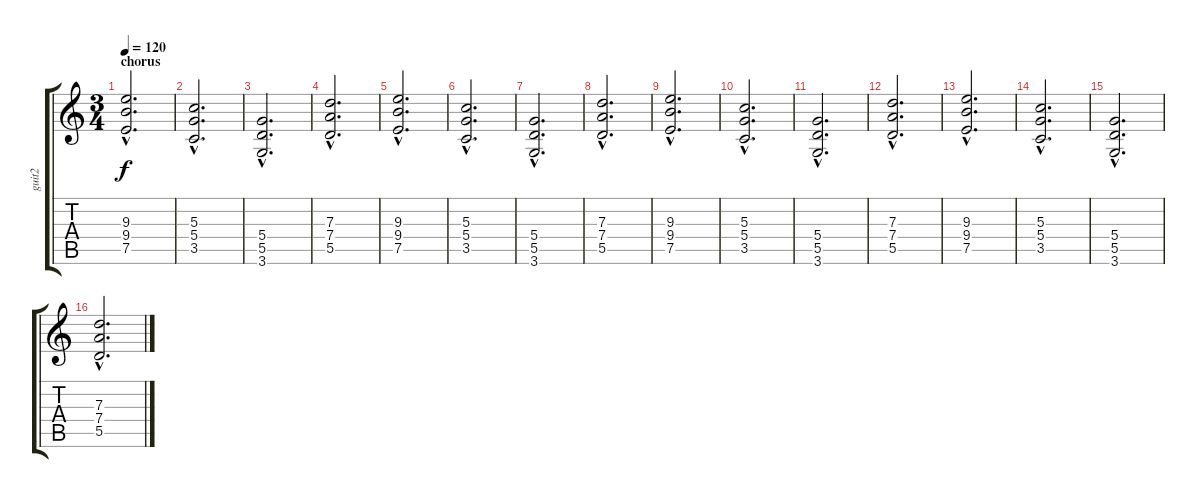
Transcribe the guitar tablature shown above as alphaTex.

\track ("guit2" "guit2") {instrument distortionguitar}
\staff {score tabs}
\tuning (E4 B3 G3 D3 A2 E2) {hide}
\ts (3 4)
\section ("" "chorus")
\tempo 120
\clef g2
\ks c
(9.3{hac} 9.4{hac} 7.5{hac}).2{d dy f} |
(5.3{hac} 5.4{hac} 3.5{hac}).2{d} |
(5.4{hac} 5.5{hac} 3.6{hac}).2{d} |
(7.3{hac} 7.4{hac} 5.5{hac}).2{d} |
(9.3{hac} 9.4{hac} 7.5{hac}).2{d} |
(5.3{hac} 5.4{hac} 3.5{hac}).2{d} |
(5.4{hac} 5.5{hac} 3.6{hac}).2{d} |
(7.3{hac} 7.4{hac} 5.5{hac}).2{d} |
(9.3{hac} 9.4{hac} 7.5{hac}).2{d} |
(5.3{hac} 5.4{hac} 3.5{hac}).2{d} |
(5.4{hac} 5.5{hac} 3.6{hac}).2{d} |
(7.3{hac} 7.4{hac} 5.5{hac}).2{d} |
(9.3{hac} 9.4{hac} 7.5{hac}).2{d} |
(5.3{hac} 5.4{hac} 3.5{hac}).2{d} |
(5.4{hac} 5.5{hac} 3.6{hac}).2{d} |
(7.3{hac} 7.4{hac} 5.5{hac}).2{d}
